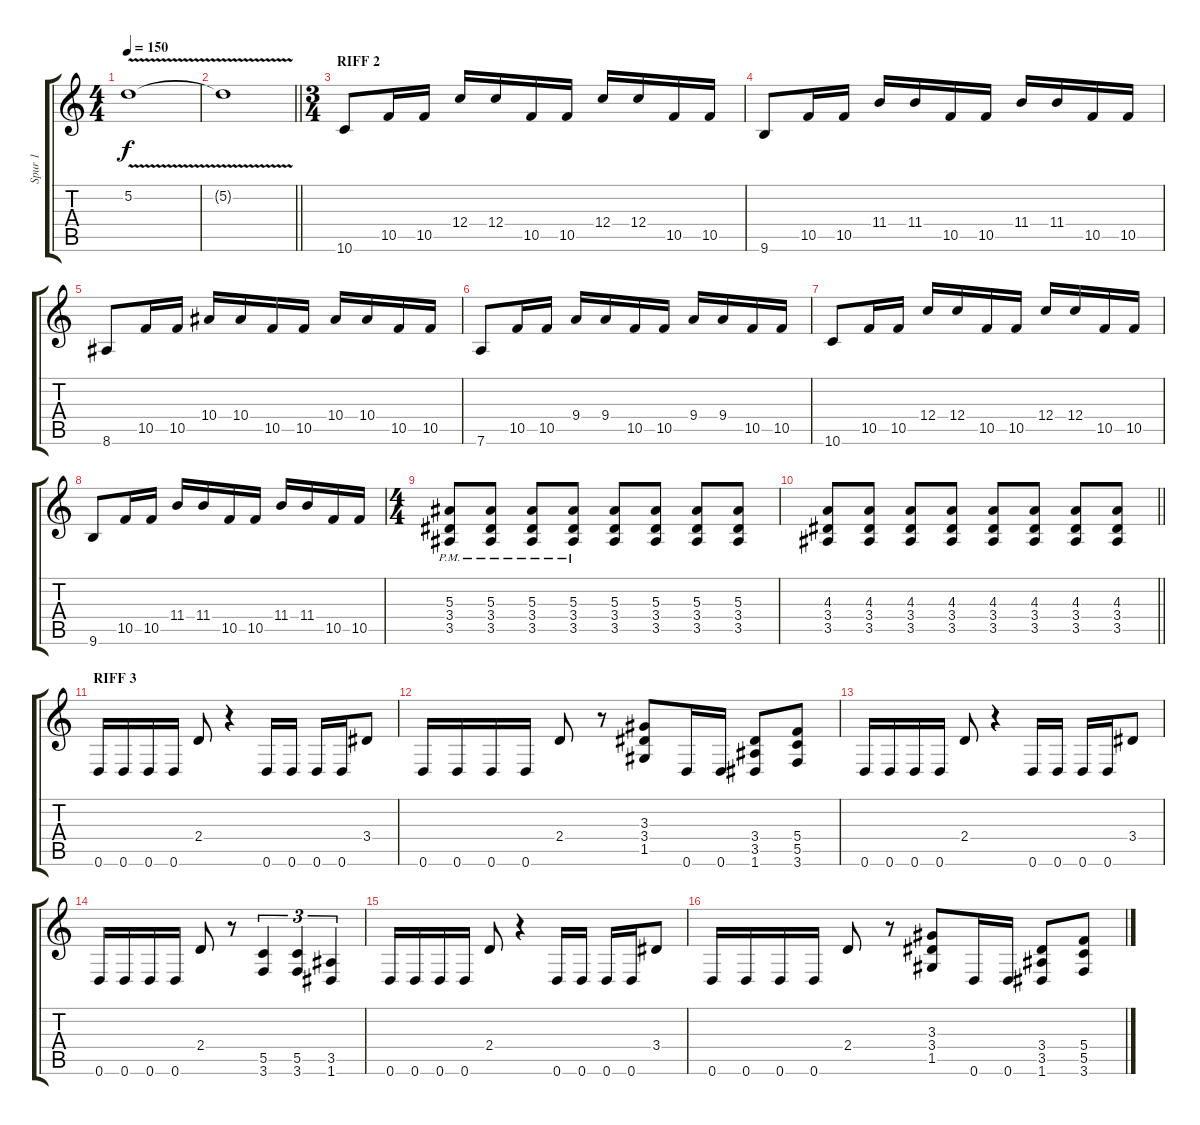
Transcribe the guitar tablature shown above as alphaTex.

\track ("Spur 1" "Spur 1") {instrument distortionguitar}
\staff {score tabs}
\tuning (D4 A3 F3 C3 G2 D2) {hide}
\ts (4 4)
\tempo 150
\clef g2
\ks c
5.2{v}.1{dy f} |
\barLineRight lightlight
5.2{v t}.1 |
\ts (3 4)
\section ("" "RIFF 2")
10.6.8 10.5.16 10.5.16 12.4.16 12.4.16 10.5.16 10.5.16 12.4.16 12.4.16 10.5.16 10.5.16 |
9.6.8 10.5.16 10.5.16 11.4.16 11.4.16 10.5.16 10.5.16 11.4.16 11.4.16 10.5.16 10.5.16 |
8.6.8 10.5.16 10.5.16 10.4.16 10.4.16 10.5.16 10.5.16 10.4.16 10.4.16 10.5.16 10.5.16 |
7.6.8 10.5.16 10.5.16 9.4.16 9.4.16 10.5.16 10.5.16 9.4.16 9.4.16 10.5.16 10.5.16 |
10.6.8 10.5.16 10.5.16 12.4.16 12.4.16 10.5.16 10.5.16 12.4.16 12.4.16 10.5.16 10.5.16 |
9.6.8 10.5.16 10.5.16 11.4.16 11.4.16 10.5.16 10.5.16 11.4.16 11.4.16 10.5.16 10.5.16 |
\ts (4 4)
(5.3 3.4{pm} 3.5).8 (5.3 3.4{pm} 3.5).8 (5.3 3.4{pm} 3.5).8 (5.3 3.4{pm} 3.5).8 (5.3 3.4 3.5).8 (5.3 3.4 3.5).8 (5.3 3.4 3.5).8 (5.3 3.4 3.5).8 |
\barLineRight lightlight
(4.3 3.4 3.5).8 (4.3 3.4 3.5).8 (4.3 3.4 3.5).8 (4.3 3.4 3.5).8 (4.3 3.4 3.5).8 (4.3 3.4 3.5).8 (4.3 3.4 3.5).8 (4.3 3.4 3.5).8 |
\section ("" "RIFF 3")
0.6.16 0.6.16 0.6.16 0.6.16 2.4.8 r.4 0.6.16 0.6.16 0.6.16 0.6.16 3.4.8 |
0.6.16 0.6.16 0.6.16 0.6.16 2.4.8 r.8 (3.3 3.4 1.5).8 0.6.16 0.6.16 (3.4 3.5 1.6).8 (5.4 5.5 3.6).8 |
0.6.16 0.6.16 0.6.16 0.6.16 2.4.8 r.4 0.6.16 0.6.16 0.6.16 0.6.16 3.4.8 |
0.6.16 0.6.16 0.6.16 0.6.16 2.4.8 r.8 (5.5 3.6).4{tu (3 2)} (5.5 3.6).4{tu (3 2)} (3.5 1.6).4{tu (3 2)} |
0.6.16 0.6.16 0.6.16 0.6.16 2.4.8 r.4 0.6.16 0.6.16 0.6.16 0.6.16 3.4.8 |
0.6.16 0.6.16 0.6.16 0.6.16 2.4.8 r.8 (3.3 3.4 1.5).8 0.6.16 0.6.16 (3.4 3.5 1.6).8 (5.4 5.5 3.6).8
